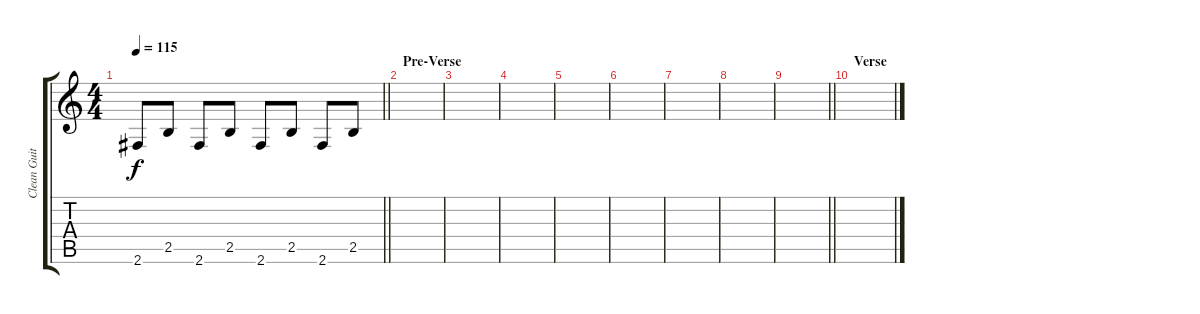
\track ("Clean Guitar " "Clean Guit") {instrument electricguitarclean}
\staff {score tabs}
\tuning (E4 B3 G3 D3 A2 E2) {hide}
\ts (4 4)
\tempo 115
\clef g2
\barLineRight lightlight
\ks c
2.6.8{dy f} 2.5.8 2.6.8 2.5.8 2.6.8 2.5.8 2.6.8 2.5.8 |
\section ("" "Pre-Verse")
|
|
|
|
|
|
|
\barLineRight lightlight
|
\section ("" "Verse")
